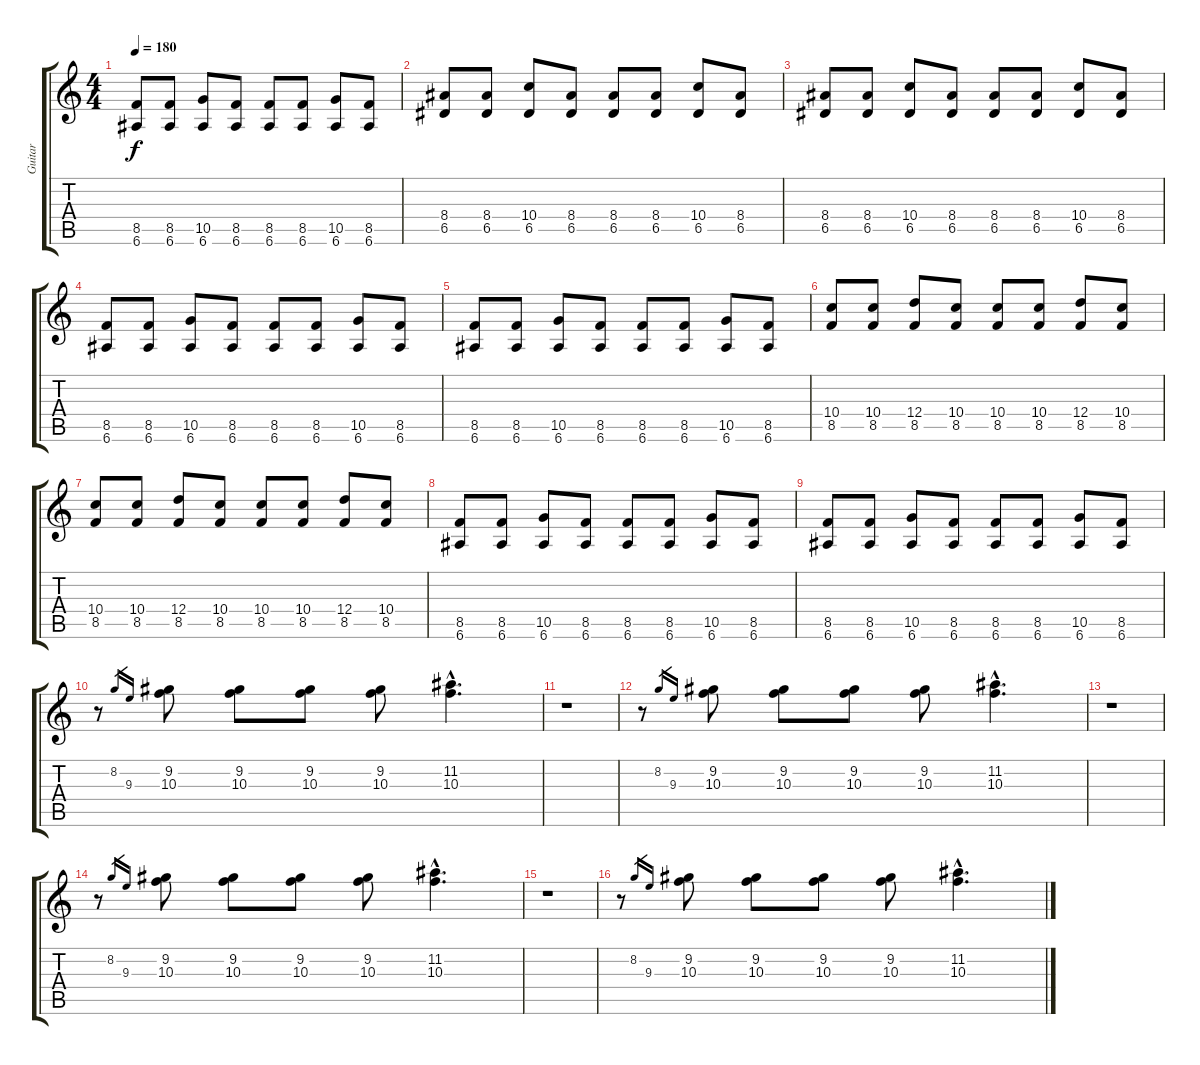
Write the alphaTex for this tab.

\track ("Guitar" "Guitar") {instrument electricguitarclean}
\staff {score tabs}
\tuning (E4 B3 G3 D3 A2 E2) {hide}
\ts (4 4)
\tempo 180
\clef g2
\ks c
(8.5 6.6).8{dy f} (8.5 6.6).8 (10.5 6.6).8 (8.5 6.6).8 (8.5 6.6).8 (8.5 6.6).8 (10.5 6.6).8 (8.5 6.6).8 |
(8.4 6.5).8 (8.4 6.5).8 (10.4 6.5).8 (8.4 6.5).8 (8.4 6.5).8 (8.4 6.5).8 (10.4 6.5).8 (8.4 6.5).8 |
(8.4 6.5).8 (8.4 6.5).8 (10.4 6.5).8 (8.4 6.5).8 (8.4 6.5).8 (8.4 6.5).8 (10.4 6.5).8 (8.4 6.5).8 |
(8.5 6.6).8 (8.5 6.6).8 (10.5 6.6).8 (8.5 6.6).8 (8.5 6.6).8 (8.5 6.6).8 (10.5 6.6).8 (8.5 6.6).8 |
(8.5 6.6).8 (8.5 6.6).8 (10.5 6.6).8 (8.5 6.6).8 (8.5 6.6).8 (8.5 6.6).8 (10.5 6.6).8 (8.5 6.6).8 |
(10.4 8.5).8 (10.4 8.5).8 (12.4 8.5).8 (10.4 8.5).8 (10.4 8.5).8 (10.4 8.5).8 (12.4 8.5).8 (10.4 8.5).8 |
(10.4 8.5).8 (10.4 8.5).8 (12.4 8.5).8 (10.4 8.5).8 (10.4 8.5).8 (10.4 8.5).8 (12.4 8.5).8 (10.4 8.5).8 |
(8.5 6.6).8 (8.5 6.6).8 (10.5 6.6).8 (8.5 6.6).8 (8.5 6.6).8 (8.5 6.6).8 (10.5 6.6).8 (8.5 6.6).8 |
(8.5 6.6).8 (8.5 6.6).8 (10.5 6.6).8 (8.5 6.6).8 (8.5 6.6).8 (8.5 6.6).8 (10.5 6.6).8 (8.5 6.6).8 |
r.8 8.2.16{gr} 9.3.16{gr} (9.2 10.3).8 (9.2 10.3).8 (9.2 10.3).8 (9.2 10.3).8 (11.2{hac} 10.3{hac}).4{d} |
r.1 |
r.8 8.2.16{gr} 9.3.16{gr} (9.2 10.3).8 (9.2 10.3).8 (9.2 10.3).8 (9.2 10.3).8 (11.2{hac} 10.3{hac}).4{d} |
r.1 |
r.8 8.2.16{gr} 9.3.16{gr} (9.2 10.3).8 (9.2 10.3).8 (9.2 10.3).8 (9.2 10.3).8 (11.2{hac} 10.3{hac}).4{d} |
r.1 |
r.8 8.2.16{gr} 9.3.16{gr} (9.2 10.3).8 (9.2 10.3).8 (9.2 10.3).8 (9.2 10.3).8 (11.2{hac} 10.3{hac}).4{d}
